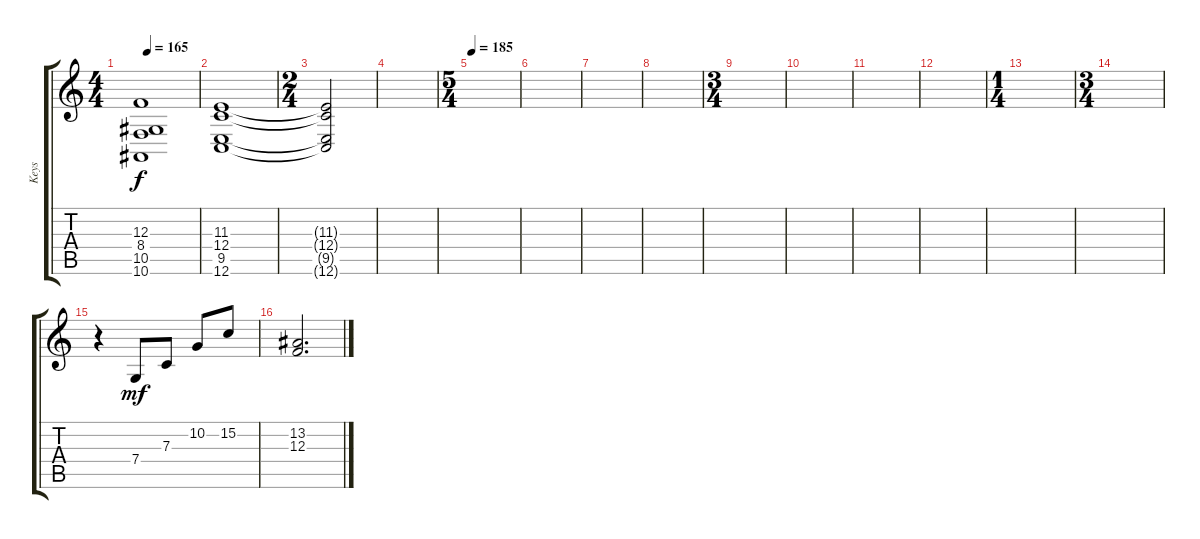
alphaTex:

\track ("Keys" "Keys") {instrument stringensemble1}
\staff {score tabs}
\tuning (D4 A3 F3 C3 G2 C2) {hide}
\ts (4 4)
\tempo 165
\clef g2
\ks c
(12.3{t} 8.4{t} 10.5{t} 10.6{t}).1{dy f} |
(11.3 12.4 9.5 12.6).1 |
\ts (2 4)
(11.3{t} 12.4{t} 9.5{t} 12.6{t}).2 |
|
\ts (5 4)
\tempo 185
|
|
|
|
\ts (3 4)
|
|
|
|
\ts (1 4)
|
\ts (3 4)
|
r.4{volume 12 instrument frenchhorn} 7.4.8{dy mf} 7.3.8 10.2.8 15.2.8 |
(13.2 12.3).2{d}
